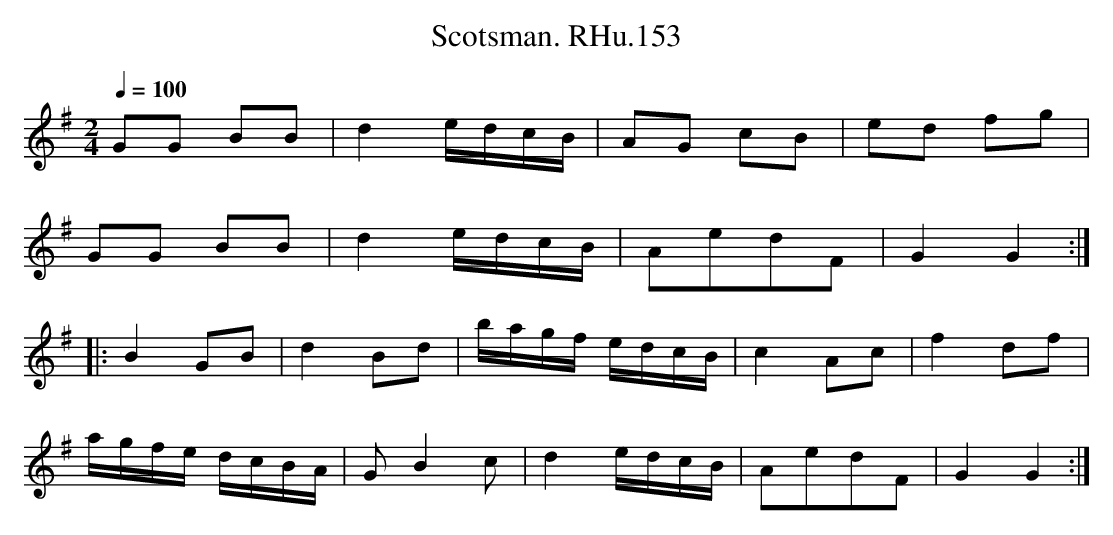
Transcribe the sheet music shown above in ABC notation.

X:1
T:Scotsman. RHu.153
M:2/4
L:1/8
Q:1/4=100
K:G
GG BB|d2e/d/c/B/|AG cB|ed fg|
GG BB|d2e/d/c/B/|AedF|G2G2:|
|:B2GB|d2Bd|b/a/g/f/ e/d/c/B/|c2Ac|f2df|
a/g/f/e/ d/c/B/A/|GB2c|d2e/d/c/B/|AedF|G2G2:|
